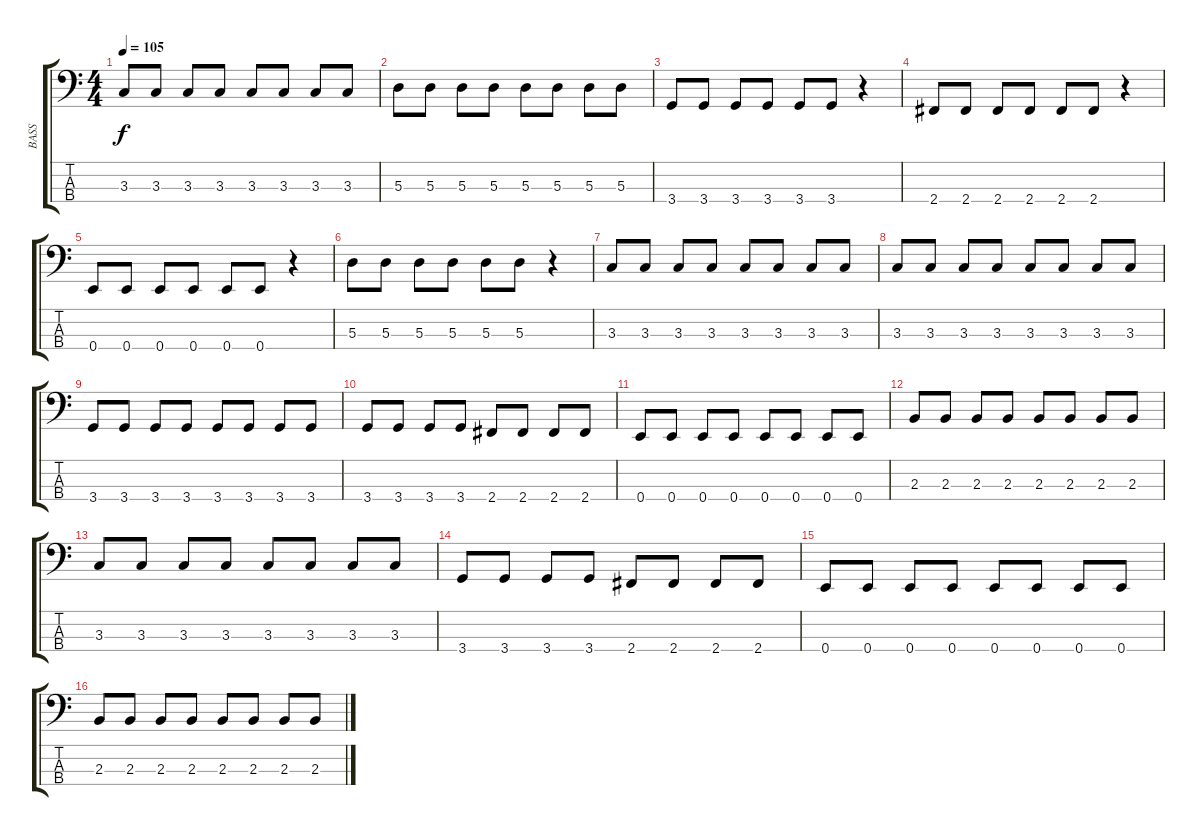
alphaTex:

\track ("BASS" "BASS") {instrument electricbassfinger}
\staff {score tabs}
\tuning (G2 D2 A1 E1) {hide}
\ts (4 4)
\tempo 105
\clef f4
\ks c
3.3.8{dy f} 3.3.8 3.3.8 3.3.8 3.3.8 3.3.8 3.3.8 3.3.8 |
5.3.8 5.3.8 5.3.8 5.3.8 5.3.8 5.3.8 5.3.8 5.3.8 |
3.4.8 3.4.8 3.4.8 3.4.8 3.4.8 3.4.8 r.4 |
2.4.8 2.4.8 2.4.8 2.4.8 2.4.8 2.4.8 r.4 |
0.4.8 0.4.8 0.4.8 0.4.8 0.4.8 0.4.8 r.4 |
5.3.8 5.3.8 5.3.8 5.3.8 5.3.8 5.3.8 r.4 |
3.3.8 3.3.8 3.3.8 3.3.8 3.3.8 3.3.8 3.3.8 3.3.8 |
3.3.8 3.3.8 3.3.8 3.3.8 3.3.8 3.3.8 3.3.8 3.3.8 |
3.4.8 3.4.8 3.4.8 3.4.8 3.4.8 3.4.8 3.4.8 3.4.8 |
3.4.8 3.4.8 3.4.8 3.4.8 2.4.8 2.4.8 2.4.8 2.4.8 |
0.4.8 0.4.8 0.4.8 0.4.8 0.4.8 0.4.8 0.4.8 0.4.8 |
2.3.8 2.3.8 2.3.8 2.3.8 2.3.8 2.3.8 2.3.8 2.3.8 |
3.3.8 3.3.8 3.3.8 3.3.8 3.3.8 3.3.8 3.3.8 3.3.8 |
3.4.8 3.4.8 3.4.8 3.4.8 2.4.8 2.4.8 2.4.8 2.4.8 |
0.4.8 0.4.8 0.4.8 0.4.8 0.4.8 0.4.8 0.4.8 0.4.8 |
2.3.8 2.3.8 2.3.8 2.3.8 2.3.8 2.3.8 2.3.8 2.3.8
